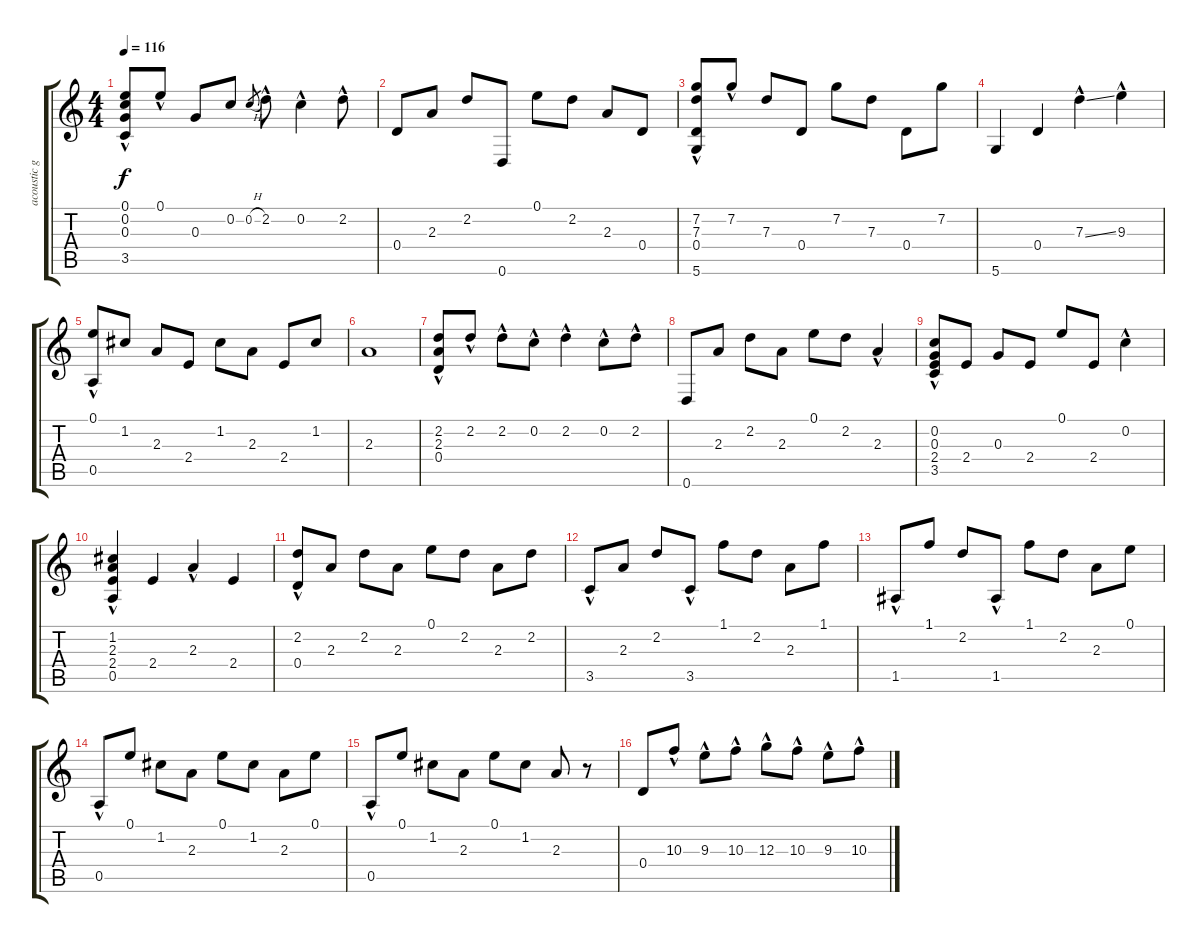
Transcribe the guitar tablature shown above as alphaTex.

\track ("acoustic guitar, tuning (low to high) DA" "acoustic g") {instrument acousticguitarsteel}
\staff {score tabs}
\tuning (E4 C4 G3 D3 A2 D2) {hide}
\ts (4 4)
\tempo 116
\clef g2
\ks c
(0.1{hac} 0.2 0.3 3.5).8{dy f} 0.1{hac}.8 0.3.8 0.2.8 0.2{h}.8{gr} 2.2{hac}.8 0.2{hac}.4 2.2{hac}.8 |
0.4.8 2.3.8 2.2.8 0.6.8 0.1.8 2.2.8 2.3.8 0.4.8 |
(7.2{hac} 7.3 0.4 5.6).8 7.2{hac}.8 7.3.8 0.4.8 7.2.8 7.3.8 0.4.8 7.2.8 |
5.6.4 0.4.4 7.3{ss hac}.4 9.3{hac}.4 |
(0.1{hac} 0.5).8 1.2.8 2.3.8 2.4.8 1.2.8 2.3.8 2.4.8 1.2.8 |
2.3.1 |
(2.2{hac} 2.3 0.4).8 2.2{hac}.8 2.2{hac}.8 0.2{hac}.8 2.2{hac}.4 0.2{hac}.8 2.2{hac}.8 |
0.6.8 2.3.8 2.2.8 2.3.8 0.1.8 2.2.8 2.3{hac}.4 |
(0.2{hac} 0.3 2.4 3.5).8 2.4.8 0.3.8 2.4.8 0.1.8 2.4.8 0.2{hac}.4 |
(1.2{hac} 2.3 2.4 0.5).4 2.4.4 2.3{hac}.4 2.4.4 |
(2.2{hac} 0.4).8 2.3.8 2.2.8 2.3.8 0.1.8 2.2.8 2.3.8 2.2.8 |
3.5{hac}.8 2.3.8 2.2.8 3.5{hac}.8 1.1.8 2.2.8 2.3.8 1.1.8 |
1.5{hac}.8 1.1.8 2.2.8 1.5{hac}.8 1.1.8 2.2.8 2.3.8 0.1.8 |
0.5{hac}.8 0.1.8 1.2.8 2.3.8 0.1.8 1.2.8 2.3.8 0.1.8 |
0.5{hac}.8 0.1.8 1.2.8 2.3.8 0.1.8 1.2.8 2.3.8 r.8 |
0.4.8 10.3{hac}.8 9.3{hac}.8 10.3{hac}.8 12.3{hac}.8 10.3{hac}.8 9.3{hac}.8 10.3{hac}.8
